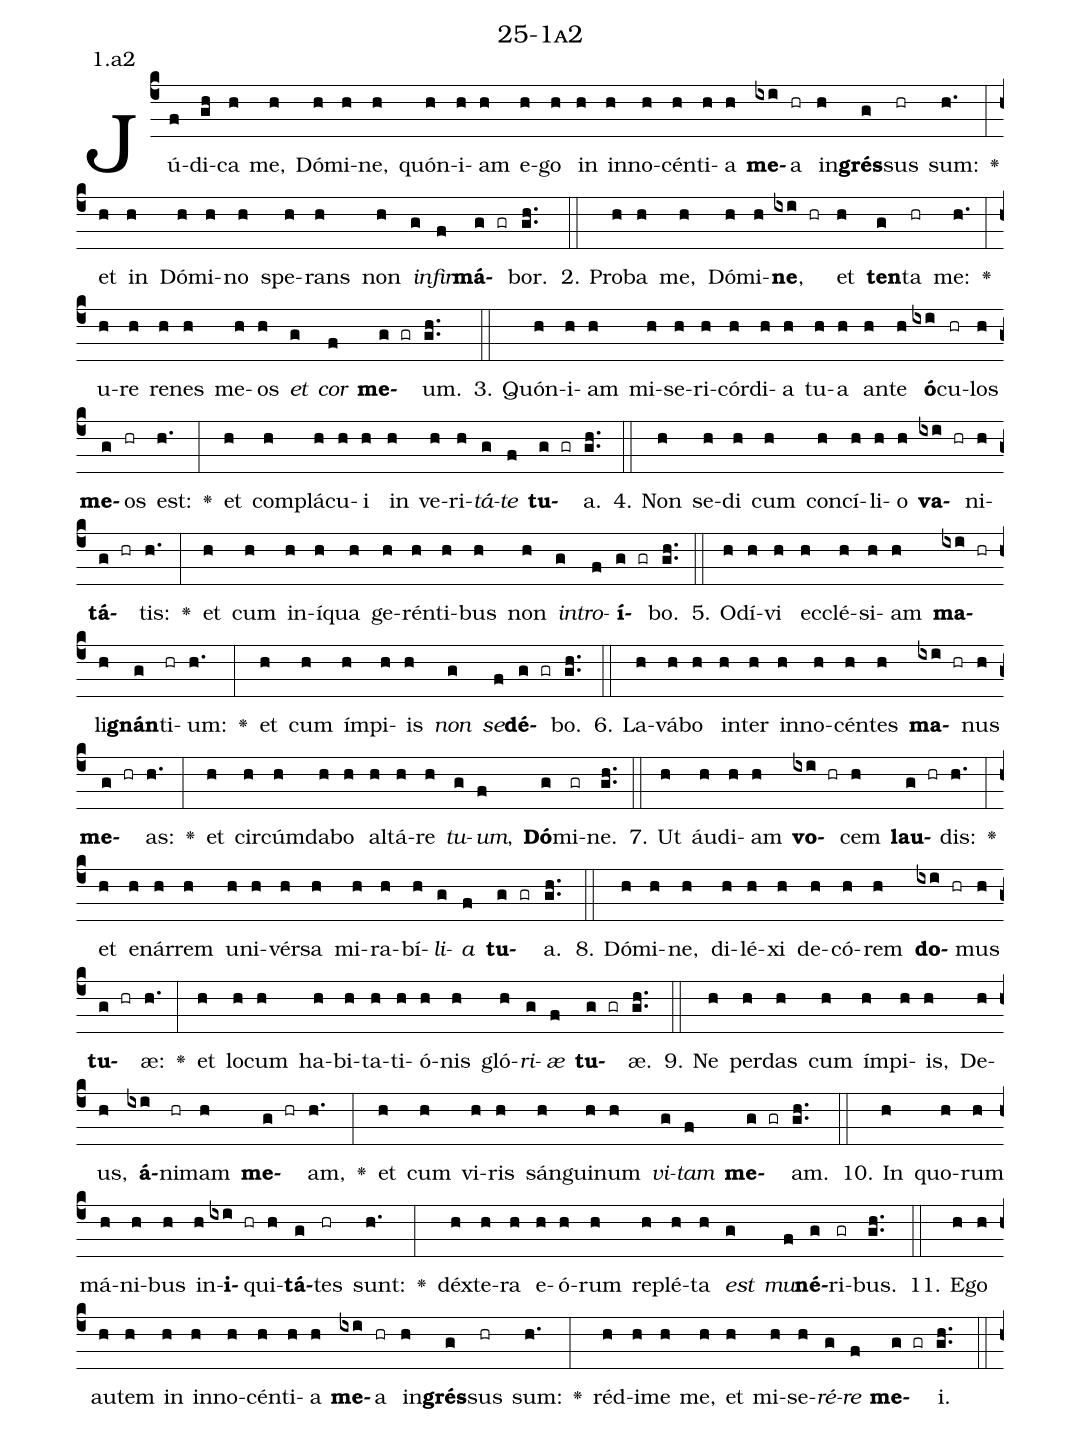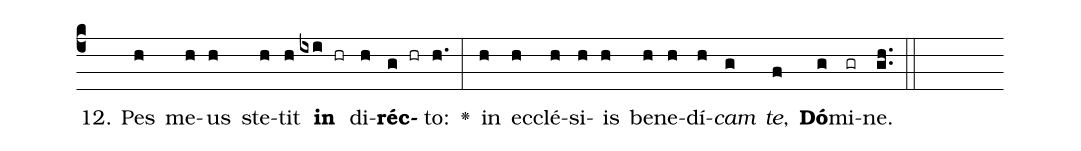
name: 25-1a2;
annotation: 1.a2;
%%
(c4)Jú(f)di(gh)ca(h) me,(h) Dó(h)mi(h)ne,(h) quón(h)i(h)am(h) e(h)go(h) in(h) in(h)no(h)cén(h)ti(h)a(h) <b>me</b>(ixi)a(hr) in(h)<b>grés</b>(g)sus(hr) sum:(h.) <v>\greheightstar</v>(:) et(h) in(h) Dó(h)mi(h)no(h) spe(h)rans(h) non(h) <i>in</i>(g)<i>fir</i>(f)<b>má</b>(g gr)bor.(gh..) (::)
2. Pro(h)ba(h) me,(h) Dó(h)mi(h)<b>ne</b>,(ixi hr) et(h) <b>ten</b>(g)ta(hr) me:(h.) <v>\greheightstar</v>(:) u(h)re(h) re(h)nes(h) me(h)os(h) <i>et</i>(g) <i>cor</i>(f) <b>me</b>(g gr)um.(gh..) (::)
3. Quón(h)i(h)am(h) mi(h)se(h)ri(h)cór(h)di(h)a(h) tu(h)a(h) an(h)te(h) <b>ó</b>(ixi)cu(hr)los(h) <b>me</b>(g)os(hr) est:(h.) <v>\greheightstar</v>(:) et(h) com(h)plá(h)cu(h)i(h) in(h) ve(h)ri(h)<i>tá</i>(g)<i>te</i>(f) <b>tu</b>(g gr)a.(gh..) (::)
4. Non(h) se(h)di(h) cum(h) con(h)cí(h)li(h)o(h) <b>va</b>(ixi hr)ni(h)<b>tá</b>(g hr)tis:(h.) <v>\greheightstar</v>(:) et(h) cum(h) in(h)í(h)qua(h) ge(h)rén(h)ti(h)bus(h) non(h) <i>in</i>(g)<i>tro</i>(f)<b>í</b>(g gr)bo.(gh..) (::)
5. O(h)dí(h)vi(h) ec(h)clé(h)si(h)am(h) <b>ma</b>(ixi hr)li(h)<b>gnán</b>(g)ti(hr)um:(h.) <v>\greheightstar</v>(:) et(h) cum(h) ím(h)pi(h)is(h) <i>non</i>(g) <i>se</i>(f)<b>dé</b>(g gr)bo.(gh..) (::)
6. La(h)vá(h)bo(h) in(h)ter(h) in(h)no(h)cén(h)tes(h) <b>ma</b>(ixi hr)nus(h) <b>me</b>(g hr)as:(h.) <v>\greheightstar</v>(:) et(h) cir(h)cúm(h)da(h)bo(h) al(h)tá(h)re(h) <i>tu</i>(g)<i>um</i>,(f) <b>Dó</b>(g)mi(gr)ne.(gh..) (::)
7. Ut(h) áu(h)di(h)am(h) <b>vo</b>(ixi hr)cem(h) <b>lau</b>(g hr)dis:(h.) <v>\greheightstar</v>(:) et(h) e(h)nár(h)rem(h) u(h)ni(h)vér(h)sa(h) mi(h)ra(h)bí(h)<i>li</i>(g)<i>a</i>(f) <b>tu</b>(g gr)a.(gh..) (::)
8. Dó(h)mi(h)ne,(h) di(h)lé(h)xi(h) de(h)có(h)rem(h) <b>do</b>(ixi hr)mus(h) <b>tu</b>(g hr)æ:(h.) <v>\greheightstar</v>(:) et(h) lo(h)cum(h) ha(h)bi(h)ta(h)ti(h)ó(h)nis(h) gló(h)<i>ri</i>(g)<i>æ</i>(f) <b>tu</b>(g gr)æ.(gh..) (::)
9. Ne(h) per(h)das(h) cum(h) ím(h)pi(h)is,(h) De(h)us,(h) <b>á</b>(ixi)ni(hr)mam(h) <b>me</b>(g hr)am,(h.) <v>\greheightstar</v>(:) et(h) cum(h) vi(h)ris(h) sán(h)gui(h)num(h) <i>vi</i>(g)<i>tam</i>(f) <b>me</b>(g gr)am.(gh..) (::)
10. In(h) quo(h)rum(h) má(h)ni(h)bus(h) in(h)<b>i</b>(ixi hr)qui(h)<b>tá</b>(g)tes(hr) sunt:(h.) <v>\greheightstar</v>(:) déx(h)te(h)ra(h) e(h)ó(h)rum(h) re(h)plé(h)ta(h) <i>est</i>(g) <i>mu</i>(f)<b>né</b>(g)ri(gr)bus.(gh..) (::)
11. E(h)go(h) au(h)tem(h) in(h) in(h)no(h)cén(h)ti(h)a(h) <b>me</b>(ixi)a(hr) in(h)<b>grés</b>(g)sus(hr) sum:(h.) <v>\greheightstar</v>(:) réd(h)i(h)me(h) me,(h) et(h) mi(h)se(h)<i>ré</i>(g)<i>re</i>(f) <b>me</b>(g gr)i.(gh..) (::)
12. Pes(h) me(h)us(h) ste(h)tit(h) <b>in</b>(ixi hr) di(h)<b>réc</b>(g hr)to:(h.) <v>\greheightstar</v>(:) in(h) ec(h)clé(h)si(h)is(h) be(h)ne(h)dí(h)<i>cam</i>(g) <i>te</i>,(f) <b>Dó</b>(g)mi(gr)ne.(gh..) (::)
